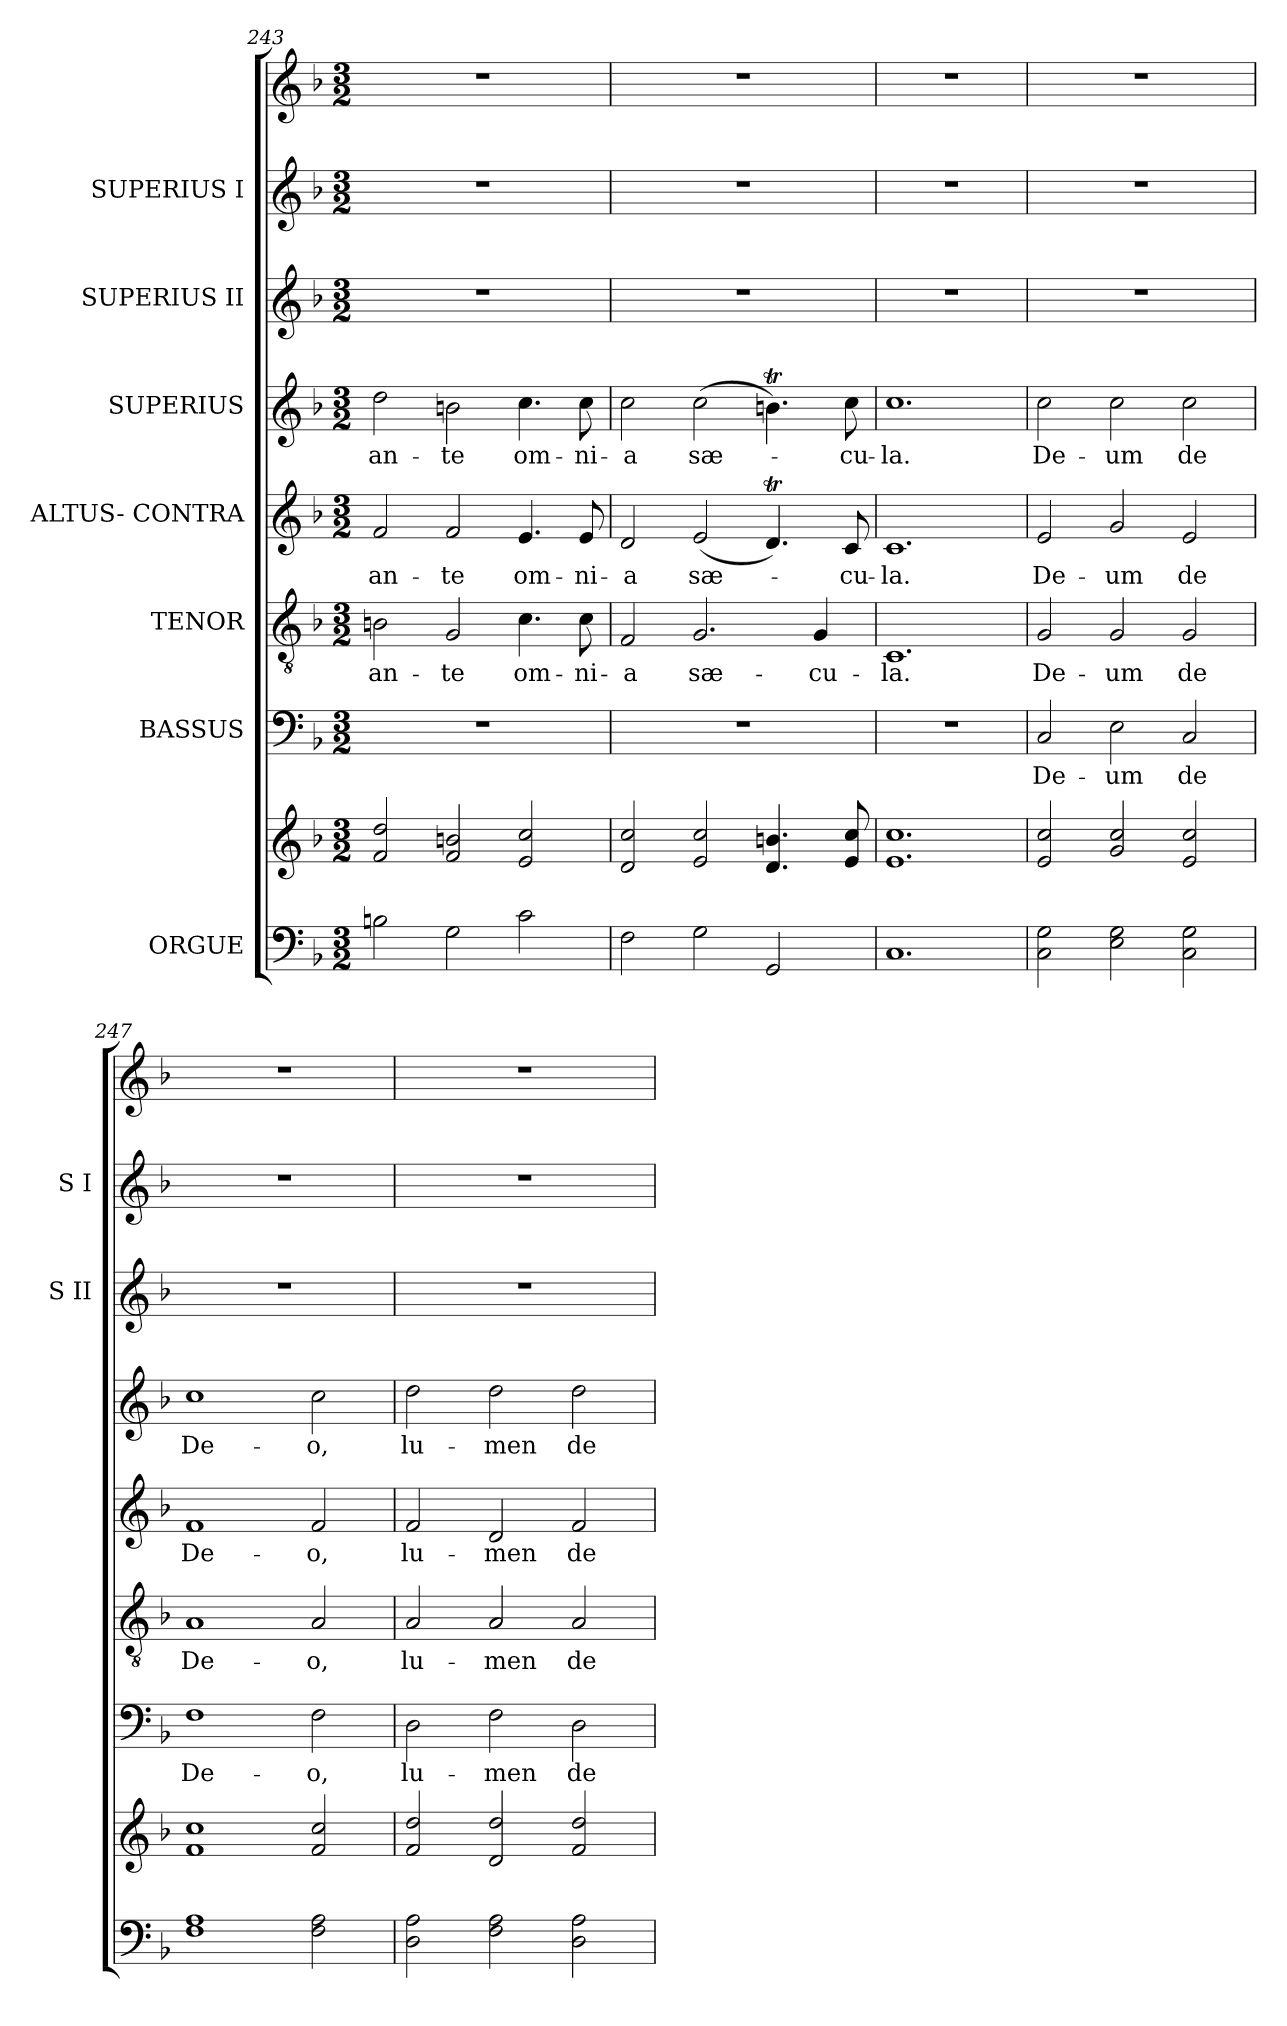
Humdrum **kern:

**kern	**kern	**kern	**text	**kern	**text	**kern	**text	**kern	**text	**kern	**kern	**kern
*part8	*part8	*part7	*part7	*part6	*part6	*part5	*part5	*part4	*part4	*part3	*part2	*part1
*staff9	*staff8	*staff7	*staff7	*staff6	*staff6	*staff5	*staff5	*staff4	*staff4	*staff3	*staff2	*staff1
*I"ORGUE	*	*I"BASSUS	*	*I"TENOR	*	*I"ALTUS- CONTRA	*	*I"SUPERIUS	*	*I"SUPERIUS II	*I"SUPERIUS I	*
*	*	*	*	*	*	*	*	*	*	*I'S II	*I'S I	*
*clefF4	*clefG2	*clefF4	*	*clefGv2	*	*clefG2	*	*clefG2	*	*clefG2	*clefG2	*clefG2
*k[b-]	*k[b-]	*k[b-]	*	*k[b-]	*	*k[b-]	*	*k[b-]	*	*k[b-]	*k[b-]	*k[b-]
*d:	*d:	*d:	*	*d:	*	*d:	*	*d:	*	*d:	*d:	*d:
*M3/2	*M3/2	*M3/2	*	*M3/2	*	*M3/2	*	*M3/2	*	*M3/2	*M3/2	*M3/2
=243	=243	=243	=243	=243	=243	=243	=243	=243	=243	=243	=243	=243
!	!	!	!	!	!LO:LY:b	!	!LO:LY:b	!	!LO:LY:b	!	!	!
2Bn\	2f/ 2dd/	1.r	.	2Bn\	an-	2f/	an-	2dd\	an-	1.r	1.r	1.r
!	!	!	!	!	!LO:LY:b	!	!LO:LY:b	!	!LO:LY:b	!	!	!
2G\	2f/ 2bn/	.	.	2G/	-te	2f/	-te	2bn\	-te	.	.	.
!	!	!	!	!	!LO:LY:b	!	!LO:LY:b	!	!LO:LY:b	!	!	!
2c\	2e/ 2cc/	.	.	4.c\	om-	4.e/	om-	4.cc\	om-	.	.	.
!	!	!	!	!	!LO:LY:b	!	!LO:LY:b	!	!LO:LY:b	!	!	!
.	.	.	.	8c\	-ni-	8e/	-ni-	8cc\	-ni-	.	.	.
!!LO:LB:g=z
=244	=244	=244	=244	=244	=244	=244	=244	=244	=244	=244	=244	=244
!	!	!	!	!	!LO:LY:b	!	!LO:LY:b	!	!LO:LY:b	!	!	!
2F\	2d/ 2cc/	1.r	.	2F/	-a	2d/	-a	2cc\	-a	1.r	1.r	1.r
!	!	!	!	!	!LO:LY:b	!	!LO:LY:b	!	!LO:LY:b	!	!	!
2G\	2e/ 2cc/	.	.	2.G/	sæ-	(<2e/	sæ-	(>2cc\	sæ-	.	.	.
2GG/	4.d/ 4.bn/	.	.	.	.	4.dT/)	.	4.bnt\)	.	.	.	.
!	!	!	!	!	!LO:LY:b	!	!	!	!	!	!	!
.	.	.	.	4G/	-cu-	.	.	.	.	.	.	.
!	!	!	!	!	!	!	!LO:LY:b	!	!LO:LY:b	!	!	!
.	8e/ 8cc/	.	.	.	.	8c/	-cu-	8cc\	-cu-	.	.	.
=245	=245	=245	=245	=245	=245	=245	=245	=245	=245	=245	=245	=245
!	!	!	!	!	!LO:LY:b	!	!LO:LY:b	!	!LO:LY:b	!	!	!
1.C	1.e 1.cc	1.r	.	1.C	-la.	1.c	-la.	1.cc	-la.	1.r	1.r	1.r
=246	=246	=246	=246	=246	=246	=246	=246	=246	=246	=246	=246	=246
!	!	!	!LO:LY:b	!	!LO:LY:b	!	!LO:LY:b	!	!LO:LY:b	!	!	!
2C\ 2G\	2e/ 2cc/	2C/	De-	2G/	De-	2e/	De-	2cc\	De-	1.r	1.r	1.r
!	!	!	!LO:LY:b	!	!LO:LY:b	!	!LO:LY:b	!	!LO:LY:b	!	!	!
2E\ 2G\	2g/ 2cc/	2E\	-um	2G/	-um	2g/	-um	2cc\	-um	.	.	.
!	!	!	!LO:LY:b	!	!LO:LY:b	!	!LO:LY:b	!	!LO:LY:b	!	!	!
2C\ 2G\	2e/ 2cc/	2C/	de	2G/	de	2e/	de	2cc\	de	.	.	.
=247	=247	=247	=247	=247	=247	=247	=247	=247	=247	=247	=247	=247
!	!	!	!LO:LY:b	!	!LO:LY:b	!	!LO:LY:b	!	!LO:LY:b	!	!	!
1F 1A	1f 1cc	1F	De-	1A	De-	1f	De-	1cc	De-	1.r	1.r	1.r
!	!	!	!LO:LY:b	!	!LO:LY:b	!	!LO:LY:b	!	!LO:LY:b	!	!	!
2F\ 2A\	2f/ 2cc/	2F\	-o,	2A/	-o,	2f/	-o,	2cc\	-o,	.	.	.
=248	=248	=248	=248	=248	=248	=248	=248	=248	=248	=248	=248	=248
!	!	!	!LO:LY:b	!	!LO:LY:b	!	!LO:LY:b	!	!LO:LY:b	!	!	!
2D\ 2A\	2f/ 2dd/	2D\	lu-	2A/	lu-	2f/	lu-	2dd\	lu-	1.r	1.r	1.r
!	!	!	!LO:LY:b	!	!LO:LY:b	!	!LO:LY:b	!	!LO:LY:b	!	!	!
2F\ 2A\	2d/ 2dd/	2F\	-men	2A/	-men	2d/	-men	2dd\	-men	.	.	.
!	!	!	!LO:LY:b	!	!LO:LY:b	!	!LO:LY:b	!	!LO:LY:b	!	!	!
2D\ 2A\	2f/ 2dd/	2D\	de	2A/	de	2f/	de	2dd\	de	.	.	.
=	=	=	=	=	=	=	=	=	=	=	=	=
*-	*-	*-	*-	*-	*-	*-	*-	*-	*-	*-	*-	*-
